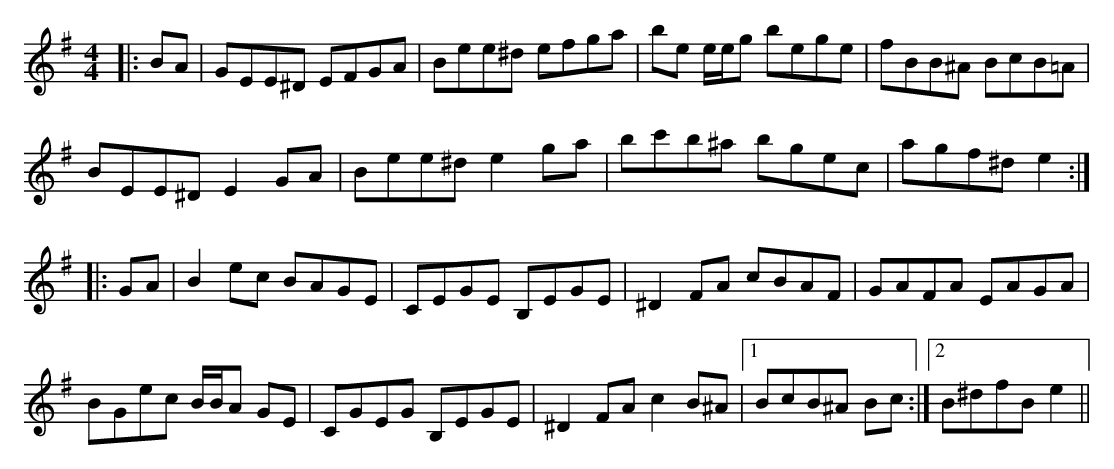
X:1
M:4/4
K:Emin
|:BA|GEE^D EFGA|Bee^d efga|be e/e/g bege|fBB^A BcB=A|
BEE^D E2 GA|Bee^d e2 ga|bc'b^a bgec|agf^d e2:|
|:GA|B2 ec BAGE|CEGE B,EGE|^D2 FA cBAF|GAFA EAGA|
BGec B/B/A GE|CGEG B,EGE|^D2 FA c2 B^A|1 BcB^A Bc:|2 B^dfB e2||
